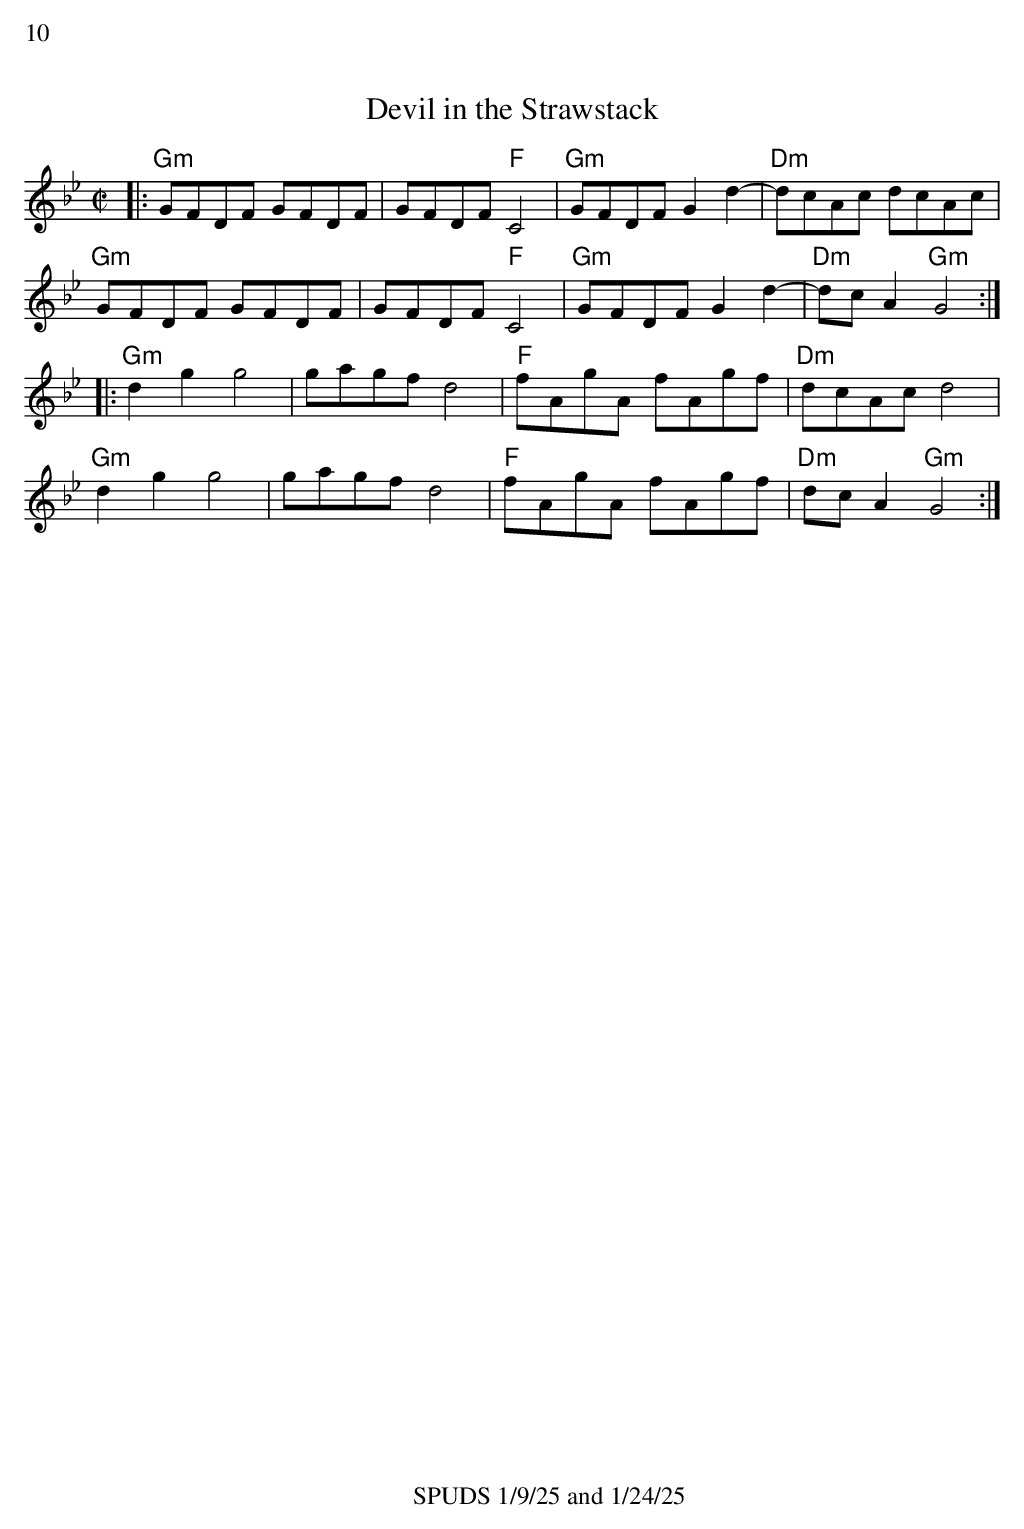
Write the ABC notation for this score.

X:1
%%text 10
T:Devil in the Strawstack
M:C|
L:1/8
K:Gm
|:"Gm"GFDF GFDF|GFDF "F"C4|"Gm"GFDF G2 d2-|"Dm"dcAc dcAc|
"Gm"GFDF GFDF|GFDF "F"C4|"Gm"GFDF G2 d2-|"Dm"dcA2 "Gm"G4:|
|:"Gm"d2g2g4|gagf d4|"F"fAgA fAgf|"Dm"dcAc d4|
"Gm"d2g2g4|gagf d4|"F"fAgA fAgf|"Dm"dcA2 "Gm"G4:|
